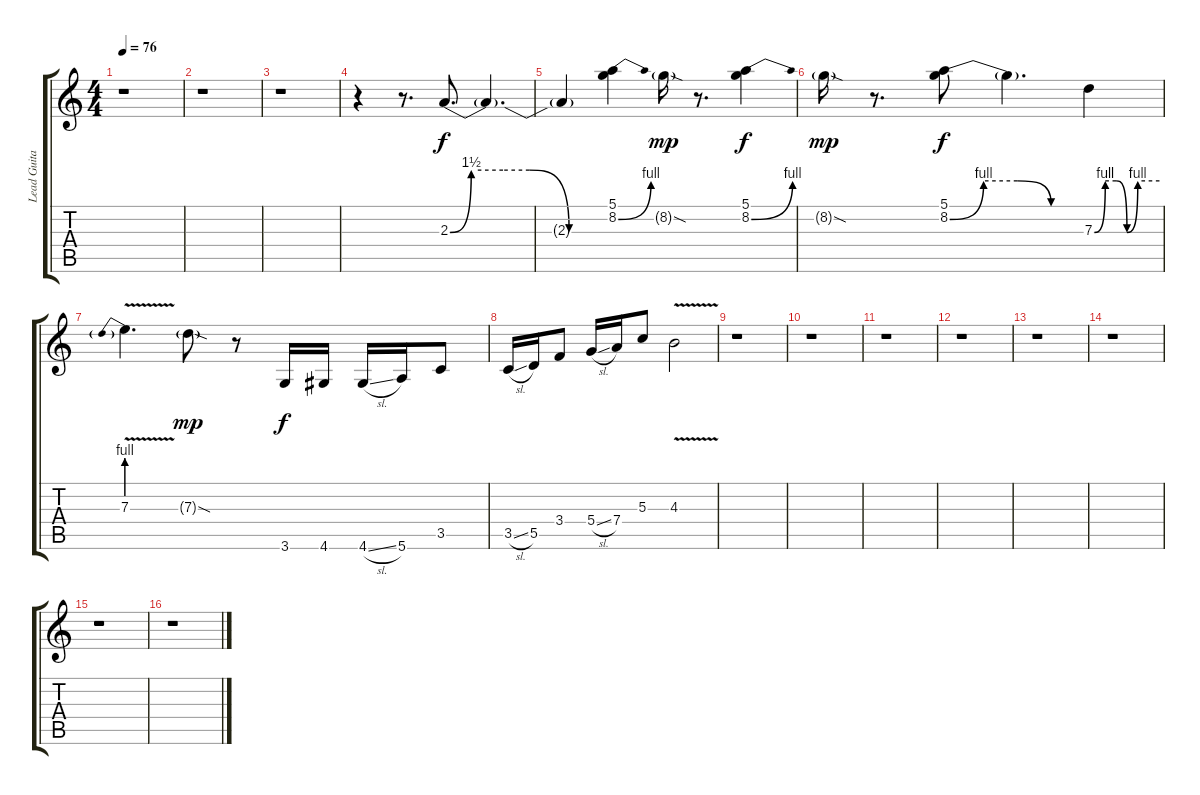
\track ("Lead Guitar" "Lead Guita") {instrument distortionguitar}
\staff {score tabs}
\tuning (E4 B3 G3 D3 A2 E2) {hide}
\ts (4 4)
\tempo 76
\clef g2
\ks c
r.1{dy f} |
r.1 |
r.1 |
r.4 r.8{d} 2.3{be (custom 0 0 8 6 20 6 30 6 45 0 60 0)}.8{d} 2.3{t}.4{d} |
2.3{t}.4 (5.1 8.2{be (bend 0 0 60 4)}).4 8.2{sod g}.16{dy mp} r.8{d} (5.1 8.2{be (bend 0 0 60 4)}).4{dy f} |
8.2{sod g}.16{dy mp} r.8{d} (5.1 8.2{be (custom 0 0 15 4 30 4 45 0 60 0)}).8{dy f} 8.2{t}.4{d} 7.3{be (custom 0 0 10 4 20 4 30 0 40 4 60 4)}.4 |
7.3{be (prebend 0 4 60 4) v}.4{d} 7.3{sod g}.8{dy mp} r.8 3.6.16{dy f} 4.6.16 4.6{sl}.16 5.6.16 3.5.8 |
3.5{sl}.16 5.5.16 3.4.8 5.4{sl}.16 7.4.16 5.3.8 4.3{v}.2 |
r.1 |
r.1 |
r.1 |
r.1 |
r.1 |
r.1 |
r.1 |
r.1
